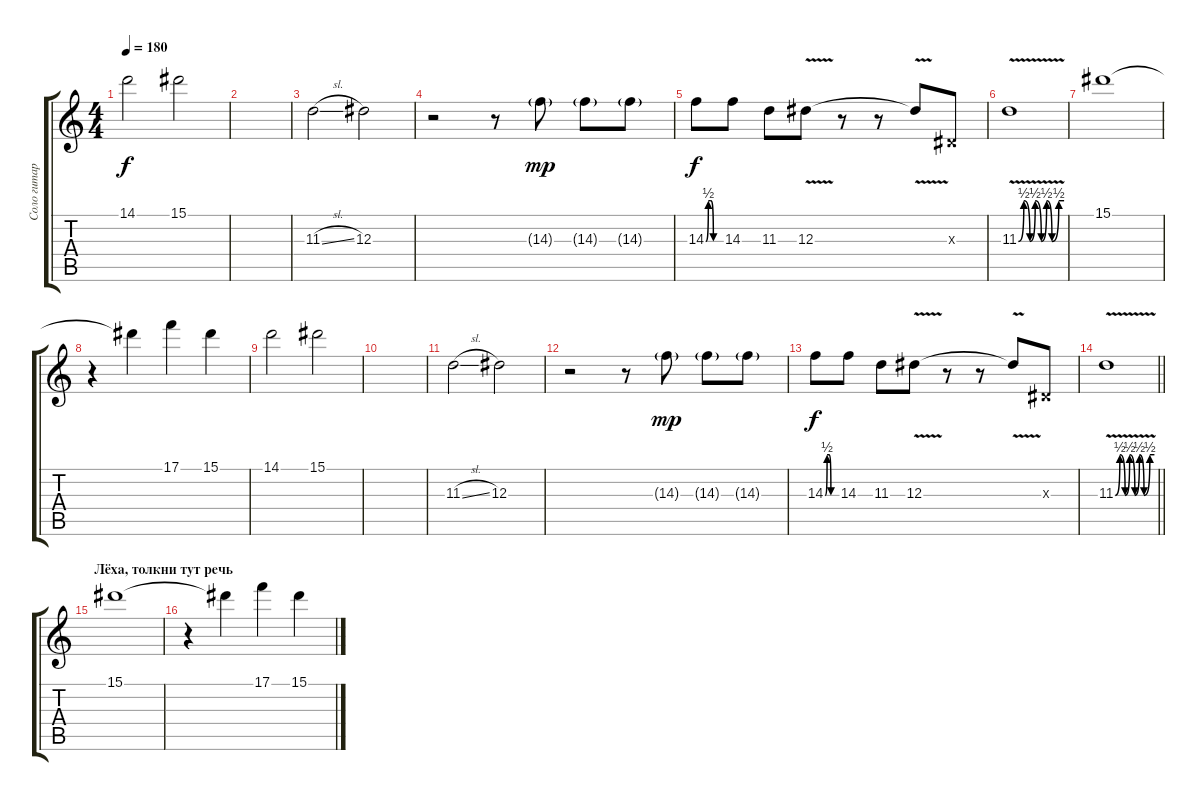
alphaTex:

\track ("Соло гитара тип" "Соло гитар") {instrument distortionguitar}
\staff {score tabs}
\tuning (C4 G3 Eb3 Bb2 F2 C2) {hide}
\ts (4 4)
\tempo 180
\clef g2
\ks c
14.1.2{dy f} 15.1.2 |
|
11.3{sl}.2 12.3.2 |
r.2 r.8 14.3{g}.8{dy mp} 14.3{g}.8 14.3{g}.8 |
14.3{be (custom 0 0 10 2 20 2 30 0 60 0)}.8{dy f} 14.3.8 11.3.8 12.3{v}.8 r.8 r.8 12.3{t}.8 0.3{x}.8 |
11.3{be (custom 0 0 7 2 15 0 22 2 30 0 37 2 44 0 53 2 60 2) v}.1 |
15.1.1 |
r.4 15.1{t}.4 17.1.4 15.1.4 |
14.1.2 15.1.2 |
|
11.3{sl}.2 12.3.2 |
r.2 r.8 14.3{g}.8{dy mp} 14.3{g}.8 14.3{g}.8 |
14.3{be (custom 0 0 10 2 20 2 30 0 60 0)}.8{dy f} 14.3.8 11.3.8 12.3{v}.8 r.8 r.8 12.3{t}.8 0.3{x}.8 |
\barLineRight lightlight
11.3{be (custom 0 0 7 2 15 0 22 2 30 0 37 2 44 0 53 2 60 2) v}.1 |
\section ("" "Лёха, толкни тут речь")
15.1.1 |
r.4 15.1{t}.4 17.1.4 15.1.4
